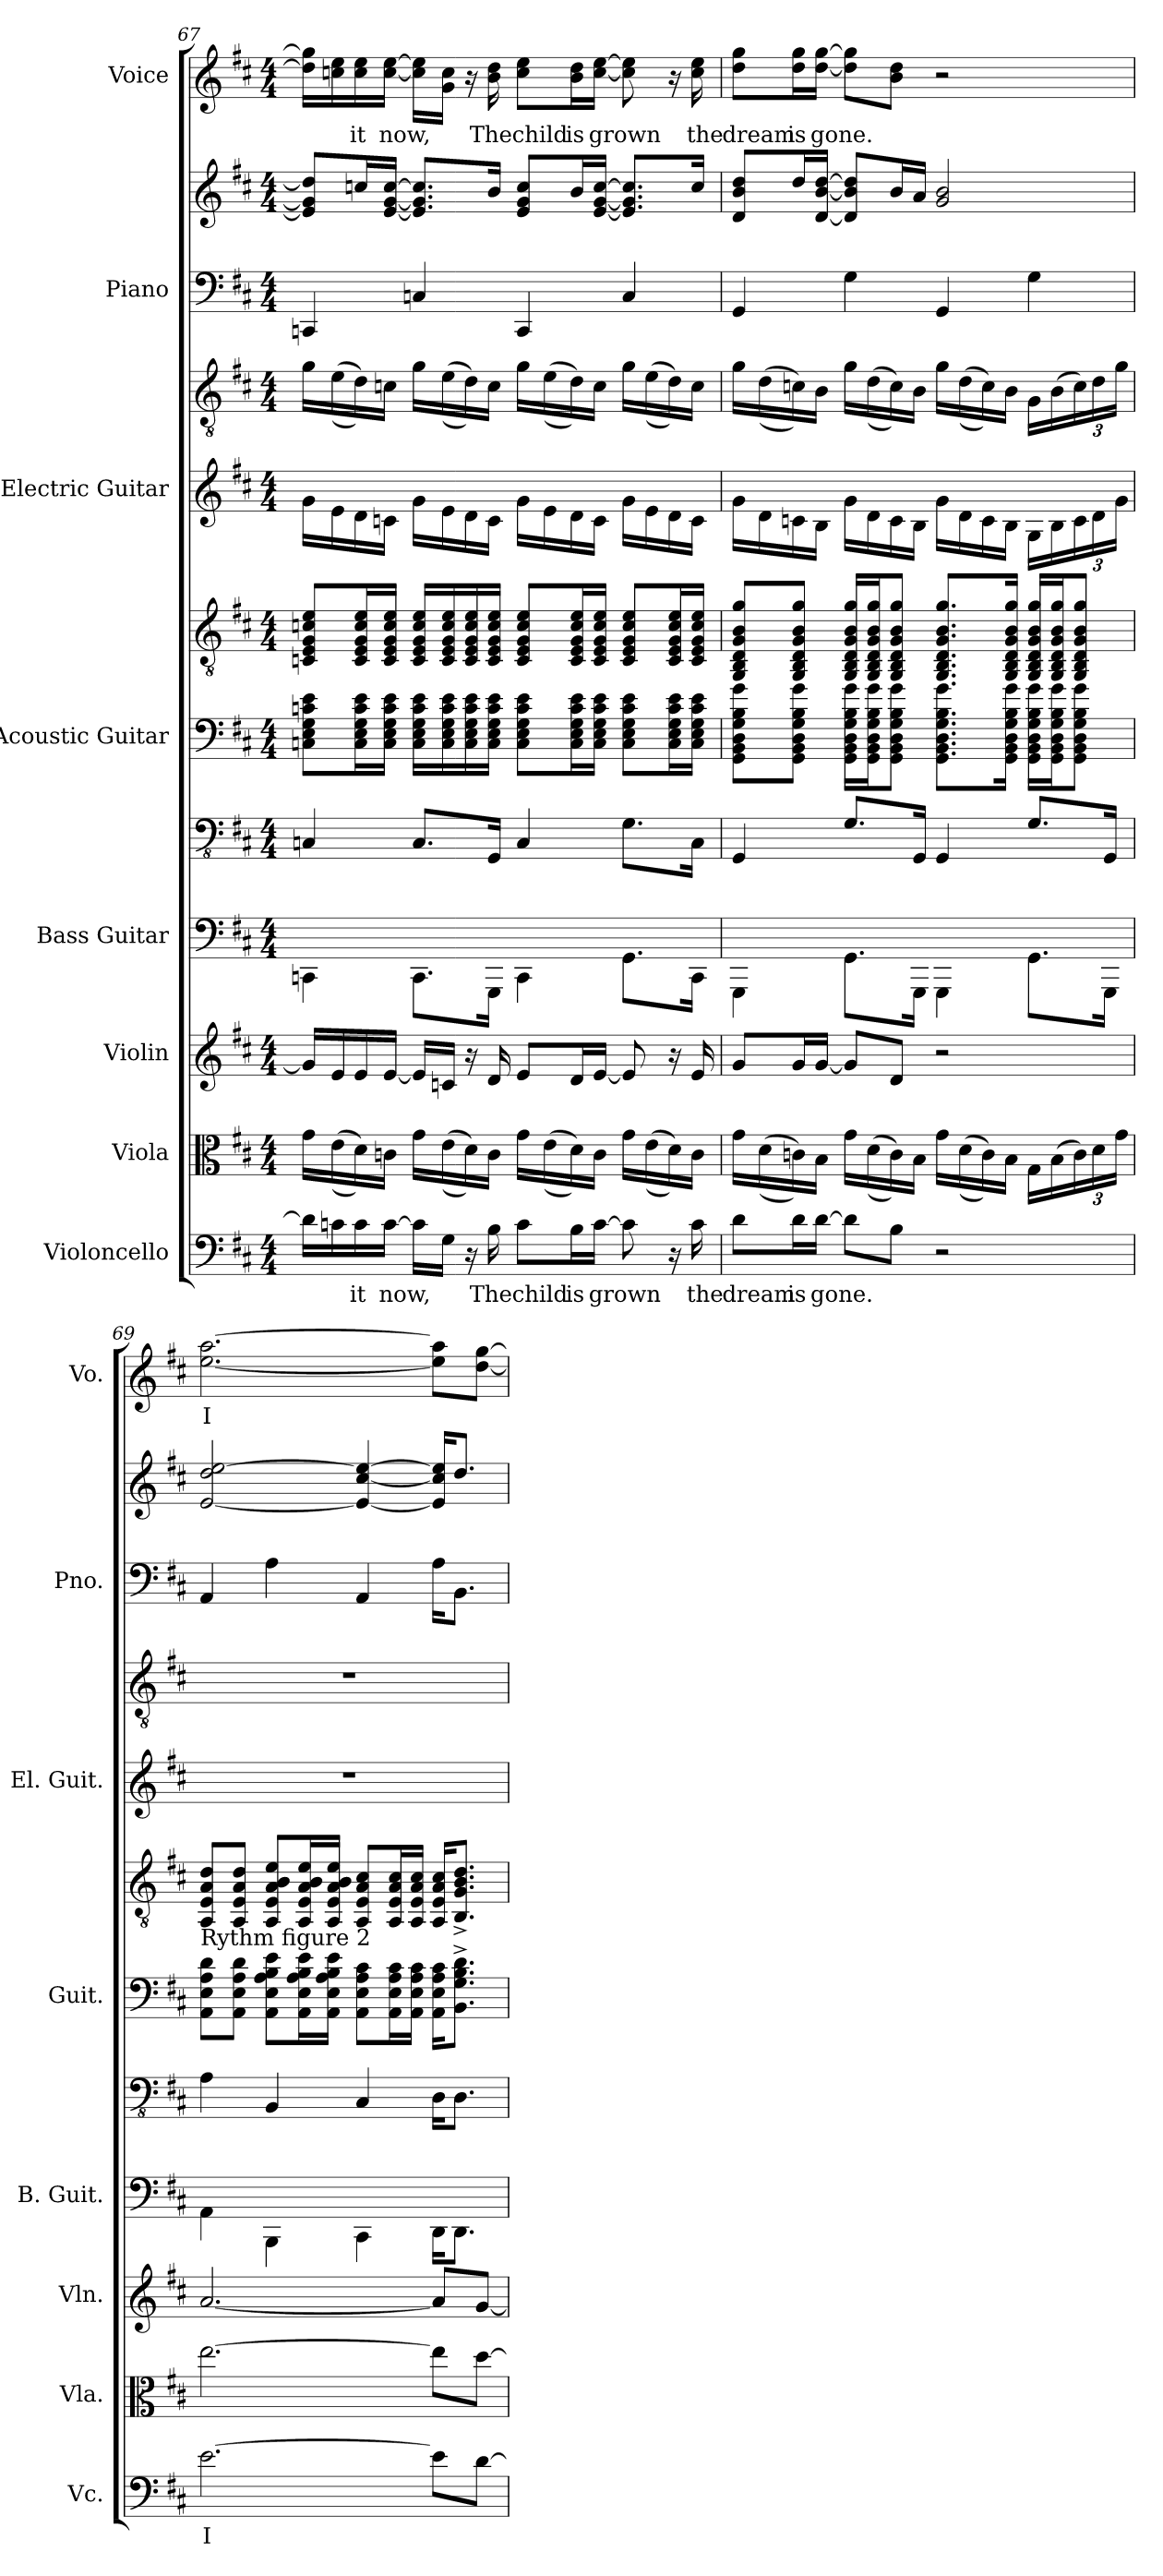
**kern	**text	**kern	**kern	**kern	**kern	**kern	**kern	**kern	**kern	**kern	**kern	**kern	**text
*part8	*part8	*part7	*part6	*part5	*part5	*part4	*part4	*part3	*part3	*part2	*part2	*part1	*part1
*staff12	*staff12	*staff11	*staff10	*staff9	*staff8	*staff7	*staff6	*staff5	*staff4	*staff3	*staff2	*staff1	*staff1
*I"Violoncello	*	*I"Viola	*I"Violin	*I"Bass Guitar	*	*I"Acoustic Guitar	*	*I"Electric Guitar	*	*I"Piano	*	*I"Voice	*
*I'Vc.	*	*I'Vla.	*I'Vln.	*I'B. Guit.	*	*I'Guit.	*	*I'El. Guit.	*	*I'Pno.	*	*I'Vo.	*
!!LO:PB:g=z
*clefF4	*	*clefC3	*clefG2	*	*clefFv4	*	*clefGv2	*	*clefGv2	*clefF4	*clefG2	*clefG2	*
*k[f#c#]	*	*k[f#c#]	*k[f#c#]	*k[f#c#]	*k[f#c#]	*k[f#c#]	*k[f#c#]	*k[f#c#]	*k[f#c#]	*k[f#c#]	*k[f#c#]	*k[f#c#]	*
*M4/4	*	*M4/4	*M4/4	*M4/4	*M4/4	*M4/4	*M4/4	*M4/4	*M4/4	*M4/4	*M4/4	*M4/4	*
=67	=67	=67	=67	=67	=67	=67	=67	=67	=67	=67	=67	=67	=67
16d\LL]	.	16g\LL	16g/LL]	4CCn\	4CCn/	8Cn\ 8E\ 8G\ 8cn\ 8e\L	8Cn/ 8E/ 8G/ 8cn/ 8e/L	16g\LL	16g\LL	4CCn/	8e/] 8g/] 8dd/]L	16dd\] 16gg\]LL	.
16cn\	.	((16e\	16e/	.	.	.	.	16e\	((16e\	.	.	16ccn\ 16ee\	.
16c\	it	16d\))	16e/	.	.	16C\ 16E\ 16G\ 16c\ 16e\L	16C/ 16E/ 16G/ 16c/ 16e/L	16d\	16d\))	.	16ccn/L	16cc\ 16ee\	it
[16c\JJ	now,	16cn\JJ	[16e/JJ	.	.	16C\ 16E\ 16G\ 16c\ 16e\JJ	16C/ 16E/ 16G/ 16c/ 16e/JJ	16cn\JJ	16cn\JJ	.	[16e/ [16g/ [16cc/JJ	[16cc\ [16ee\JJ	now,
16c\LL]	.	16g\LL	16e/LL]	8.CC\L	8.CC/L	16C\ 16E\ 16G\ 16c\ 16e\LL	16C/ 16E/ 16G/ 16c/ 16e/LL	16g\LL	16g\LL	4Cn/	8.e/] 8.g/] 8.cc/]L	16cc\] 16ee\]LL	.
16G\JJ	.	((16e\	16cn/JJ	.	.	16C\ 16E\ 16G\ 16c\ 16e\	16C/ 16E/ 16G/ 16c/ 16e/	16e\	((16e\	.	.	16g\ 16cc\JJ	.
16r	.	16d\))	16r	.	.	16C\ 16E\ 16G\ 16c\ 16e\	16C/ 16E/ 16G/ 16c/ 16e/	16d\	16d\))	.	.	16r	.
16B\	The	16c\JJ	16d/	16GGG\Jk	16GGG/Jk	16C\ 16E\ 16G\ 16c\ 16e\JJ	16C/ 16E/ 16G/ 16c/ 16e/JJ	16c\JJ	16c\JJ	.	16b/Jk	16b\ 16dd\	The
8c\L	child	16g\LL	8e/L	4CC\	4CC/	8C\ 8E\ 8G\ 8c\ 8e\L	8C/ 8E/ 8G/ 8c/ 8e/L	16g\LL	16g\LL	4CC/	8e/ 8g/ 8cc/L	8cc\ 8ee\L	child
.	.	((16e\	.	.	.	.	.	16e\	((16e\	.	.	.	.
16B\L	is	16d\))	16d/L	.	.	16C\ 16E\ 16G\ 16c\ 16e\L	16C/ 16E/ 16G/ 16c/ 16e/L	16d\	16d\))	.	16b/L	16b\ 16dd\L	is
[16c\JJ	grown	16c\JJ	[16e/JJ	.	.	16C\ 16E\ 16G\ 16c\ 16e\JJ	16C/ 16E/ 16G/ 16c/ 16e/JJ	16c\JJ	16c\JJ	.	[16e/ [16g/ [16cc/JJ	[16cc\ [16ee\JJ	grown
8c\]	.	16g\LL	8e/]	8.GG\L	8.GG\L	8C\ 8E\ 8G\ 8c\ 8e\L	8C/ 8E/ 8G/ 8c/ 8e/L	16g\LL	16g\LL	4C/	8.e/] 8.g/] 8.cc/]L	8cc\] 8ee\]	.
.	.	((16e\	.	.	.	.	.	16e\	((16e\	.	.	.	.
16r	.	16d\))	16r	.	.	16C\ 16E\ 16G\ 16c\ 16e\L	16C/ 16E/ 16G/ 16c/ 16e/L	16d\	16d\))	.	.	16r	.
16c\	the	16c\JJ	16e/	16CC\Jk	16CC\Jk	16C\ 16E\ 16G\ 16c\ 16e\JJ	16C/ 16E/ 16G/ 16c/ 16e/JJ	16c\JJ	16c\JJ	.	16cc/Jk	16cc\ 16ee\	the
=68	=68	=68	=68	=68	=68	=68	=68	=68	=68	=68	=68	=68	=68
8d\L	dream	16g\LL	8g/L	4GGG\	4GGG/	8GG\ 8BB\ 8D\ 8G\ 8B\ 8g\L	8GG/ 8BB/ 8D/ 8G/ 8B/ 8g/L	16g\LL	16g\LL	4GG/	8d/ 8b/ 8dd/L	8dd\ 8gg\L	dream
.	.	((16d\	.	.	.	.	.	16d\	((16d\	.	.	.	.
16d\L	is	16cn\))	16g/L	.	.	8GG\ 8BB\ 8D\ 8G\ 8B\ 8g\J	8GG/ 8BB/ 8D/ 8G/ 8B/ 8g/J	16cn\	16cn\))	.	16dd/L	16dd\ 16gg\L	is
[16d\JJ	gone.	16B\JJ	[16g/JJ	.	.	.	.	16B\JJ	16B\JJ	.	[16d/ [16b/ [16dd/JJ	[16dd\ [16gg\JJ	gone.
8d\L]	.	16g\LL	8g/L]	8.GG\L	8.GG/L	16GG\ 16BB\ 16D\ 16G\ 16B\ 16g\LL	16GG/ 16BB/ 16D/ 16G/ 16B/ 16g/LL	16g\LL	16g\LL	4G\	8d/] 8b/] 8dd/]L	8dd\] 8gg\]L	.
.	.	((16d\	.	.	.	16GG\ 16BB\ 16D\ 16G\ 16B\ 16g\J	16GG/ 16BB/ 16D/ 16G/ 16B/ 16g/J	16d\	((16d\	.	.	.	.
8B\J	.	16c\))	8d/J	.	.	8GG\ 8BB\ 8D\ 8G\ 8B\ 8g\J	8GG/ 8BB/ 8D/ 8G/ 8B/ 8g/J	16c\	16c\))	.	16b/L	8b\ 8dd\J	.
.	.	16B\JJ	.	16GGG\Jk	16GGG/Jk	.	.	16B\JJ	16B\JJ	.	16a/JJ	.	.
2r	.	16g\LL	2r	4GGG\	4GGG/	8.GG\ 8.BB\ 8.D\ 8.G\ 8.B\ 8.g\L	8.GG/ 8.BB/ 8.D/ 8.G/ 8.B/ 8.g/L	16g\LL	16g\LL	4GG/	2g/ 2b/	2r	.
.	.	((16d\	.	.	.	.	.	16d\	((16d\	.	.	.	.
.	.	16c\))	.	.	.	.	.	16c\	16c\))	.	.	.	.
.	.	16B\JJ	.	.	.	16GG\ 16BB\ 16D\ 16G\ 16B\ 16g\Jk	16GG/ 16BB/ 16D/ 16G/ 16B/ 16g/Jk	16B\JJ	16B\JJ	.	.	.	.
.	.	16G\LL	.	8.GG\L	8.GG/L	16GG\ 16BB\ 16D\ 16G\ 16B\ 16g\LL	16GG/ 16BB/ 16D/ 16G/ 16B/ 16g/LL	16G\LL	16G\LL	4G\	.	.	.
.	.	(16B\	.	.	.	16GG\ 16BB\ 16D\ 16G\ 16B\ 16g\J	16GG/ 16BB/ 16D/ 16G/ 16B/ 16g/J	16B\	(16B\	.	.	.	.
*	*	*Xbrackettup	*	*	*	*	*	*Xbrackettup	*Xbrackettup	*	*	*	*
.	.	24c\)	.	.	.	8GG\ 8BB\ 8D\ 8G\ 8B\ 8g\J	8GG/ 8BB/ 8D/ 8G/ 8B/ 8g/J	24c\	24c\)	.	.	.	.
.	.	24d\	.	.	.	.	.	24d\	24d\	.	.	.	.
.	.	.	.	16GGG\Jk	16GGG/Jk	.	.	.	.	.	.	.	.
.	.	24g\JJ	.	.	.	.	.	24g\JJ	24g\JJ	.	.	.	.
!!LO:PB:g=z
=69	=69	=69	=69	=69	=69	=69	=69	=69	=69	=69	=69	=69	=69
!	!	!	!	!	!	!	!LO:TX:b:t=Rythm figure 2	!	!	!	!	!	!
[2.e\	I	[2.ee\	[2.a/	4AA\	4AA\	8AA\ 8E\ 8A\ 8d\L	8AA/ 8E/ 8A/ 8d/L	1r	1r	4AA/	[2e/ 2dd/ [2ee/	[2.ee\ [2.aa\	I
.	.	.	.	.	.	8AA\ 8E\ 8A\ 8d\J	8AA/ 8E/ 8A/ 8d/J	.	.	.	.	.	.
.	.	.	.	4BBB\	4BBB/	8AA\ 8E\ 8A\ 8B\ 8e\L	8AA/ 8E/ 8A/ 8B/ 8e/L	.	.	4A\	.	.	.
.	.	.	.	.	.	16AA\ 16E\ 16A\ 16B\ 16e\L	16AA/ 16E/ 16A/ 16B/ 16e/L	.	.	.	.	.	.
.	.	.	.	.	.	16AA\ 16E\ 16A\ 16B\ 16e\JJ	16AA/ 16E/ 16A/ 16B/ 16e/JJ	.	.	.	.	.	.
.	.	.	.	4CC#\	4CC#/	8AA\ 8E\ 8A\ 8c#\L	8AA/ 8E/ 8A/ 8c#/L	.	.	4AA/	4e/_ [4cc#/ 4ee/_	.	.
.	.	.	.	.	.	16AA\ 16E\ 16A\ 16c#\L	16AA/ 16E/ 16A/ 16c#/L	.	.	.	.	.	.
.	.	.	.	.	.	16AA\ 16E\ 16A\ 16c#\JJ	16AA/ 16E/ 16A/ 16c#/JJ	.	.	.	.	.	.
8e\L]	.	8ee\L]	8a/L]	16DD\KL	16DD\KL	16AA\ 16E\ 16A\ 16c#\KL	16AA/ 16E/ 16A/ 16c#/KL	.	.	16A\KL	16e/] 16cc#/] 16ee/]KL	8ee\] 8aa\]L	.
.	.	.	.	8.DD\J	8.DD\J	8.BB\^ 8.G\^ 8.B\^ 8.d\^J	8.BB/^ 8.G/^ 8.B/^ 8.d/^J	.	.	8.BB\J	8.dd/J	.	.
[8d\J	.	[8dd\J	[8g/J	.	.	.	.	.	.	.	.	[8dd\ [8gg\J	.
=	=	=	=	=	=	=	=	=	=	=	=	=	=
*-	*-	*-	*-	*-	*-	*-	*-	*-	*-	*-	*-	*-	*-
